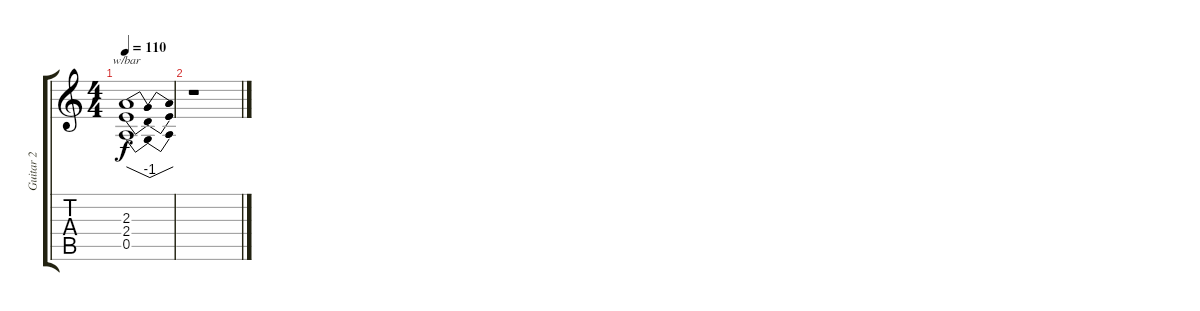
\track ("Guitar 2" "Guitar 2") {instrument overdrivenguitar}
\staff {score tabs}
\tuning (E4 B3 G3 D3 A2 E2) {hide}
\ts (4 4)
\tempo 110
\clef g2
\ks c
(2.3 2.4 0.5).1{tbe (dip default 0 0 30 -4 60 0) dy f} |
r.1
